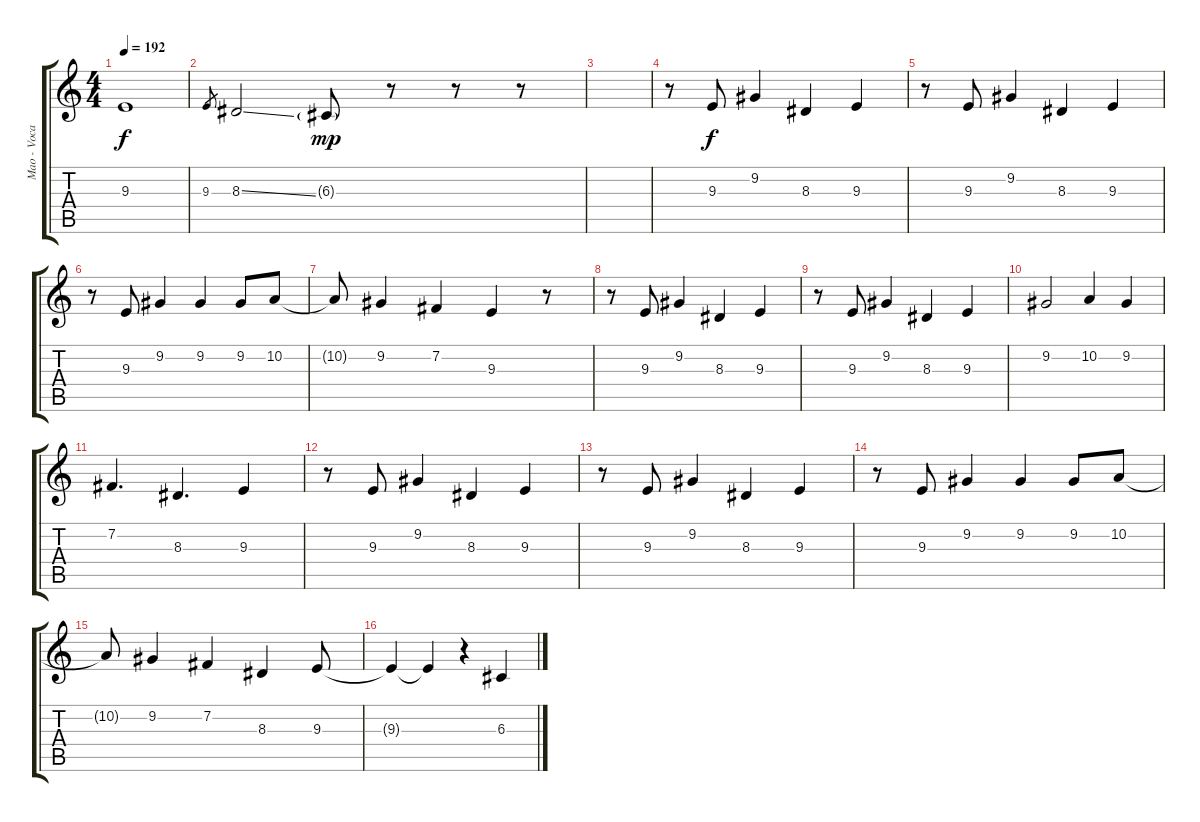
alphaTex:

\track ("Mao - Vocalist" "Mao - Voca") {instrument acousticgrandpiano}
\staff {score tabs}
\tuning (E4 B3 G3 D3 A2 E2) {hide}
\ts (4 4)
\tempo 192
\clef g2
\ks c
9.3{t}.1{dy f} |
9.3.8{gr} 8.3{ss}.2 6.3{g}.8{dy mp} r.8 r.8 r.8 |
|
r.8 9.3.8{dy f} 9.2.4 8.3.4 9.3.4 |
r.8 9.3.8 9.2.4 8.3.4 9.3.4 |
r.8 9.3.8 9.2.4 9.2.4 9.2.8 10.2.8 |
10.2{t}.8 9.2.4 7.2.4 9.3.4 r.8 |
r.8 9.3.8 9.2.4 8.3.4 9.3.4 |
r.8 9.3.8 9.2.4 8.3.4 9.3.4 |
9.2.2 10.2.4 9.2.4 |
7.2.4{d} 8.3.4{d} 9.3.4 |
r.8 9.3.8 9.2.4 8.3.4 9.3.4 |
r.8 9.3.8 9.2.4 8.3.4 9.3.4 |
r.8 9.3.8 9.2.4 9.2.4 9.2.8 10.2.8 |
10.2{t}.8 9.2.4 7.2.4 8.3.4 9.3.8 |
9.3{t}.4 9.3{t}.4 r.4 6.3.4
